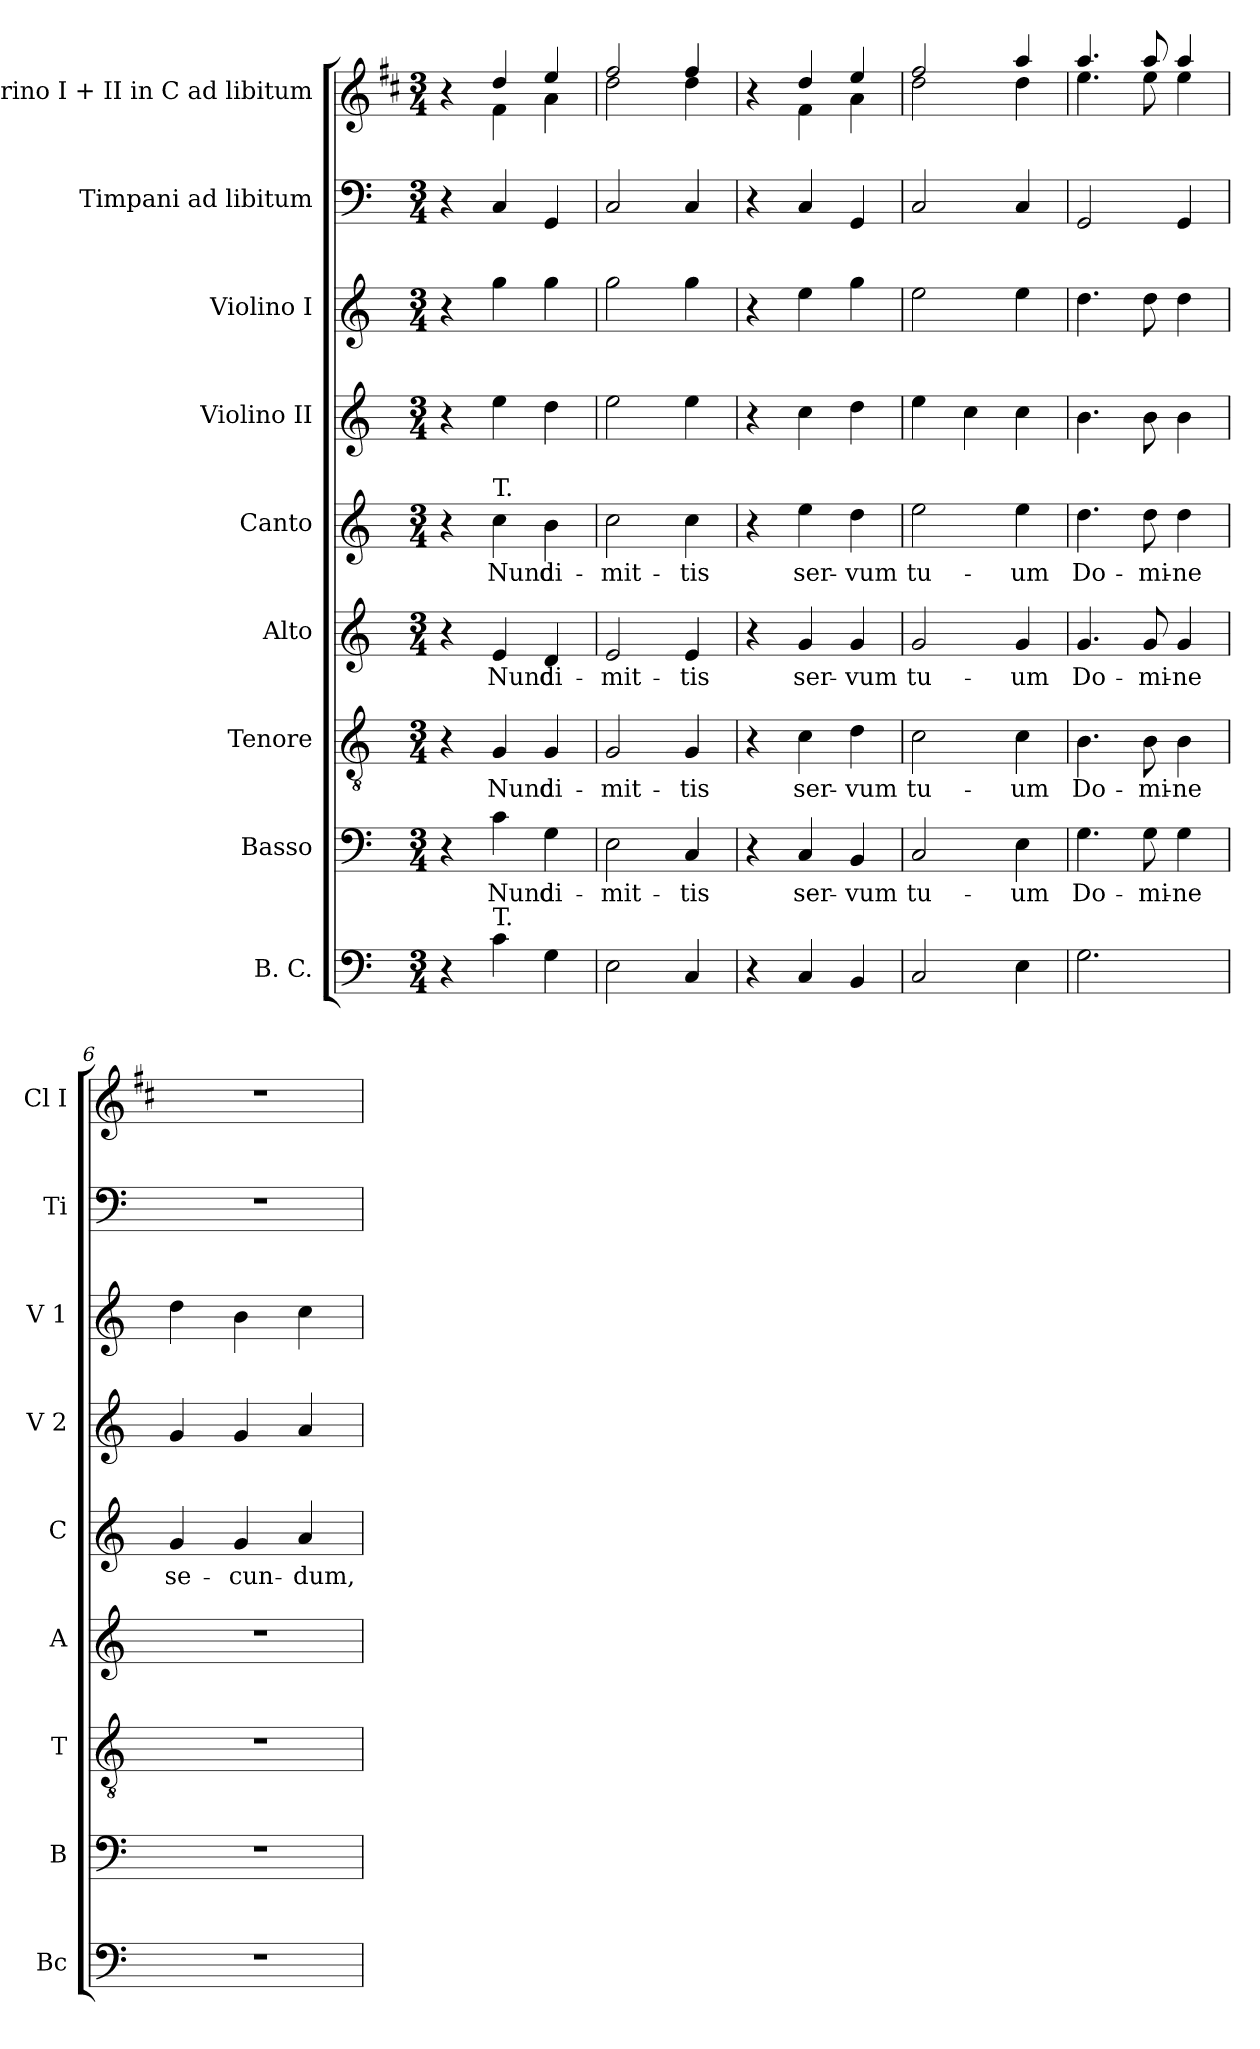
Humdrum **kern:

**kern	**kern	**text	**kern	**text	**kern	**text	**kern	**text	**kern	**kern	**kern	**kern
*part9	*part8	*part8	*part7	*part7	*part6	*part6	*part5	*part5	*part4	*part3	*part2	*part1
*staff9	*staff8	*staff8	*staff7	*staff7	*staff6	*staff6	*staff5	*staff5	*staff4	*staff3	*staff2	*staff1
*I"B. C.	*I"Basso	*	*I"Tenore	*	*I"Alto	*	*I"Canto	*	*I"Violino II	*I"Violino I	*I"Timpani ad libitum	*I"Clarino I + II in C ad libitum
*I'Bc	*I'B	*	*I'T	*	*I'A	*	*I'C	*	*I'V 2	*I'V 1	*I'Ti	*I'Cl I
*clefF4	*clefF4	*	*clefGv2	*	*clefG2	*	*clefG2	*	*clefG2	*clefG2	*clefF4	*clefG2
*	*	*	*	*	*	*	*	*	*	*	*	*ITrd1c2
*k[]	*k[]	*	*k[]	*	*k[]	*	*k[]	*	*k[]	*k[]	*k[]	*k[]
*M3/4	*M3/4	*	*M3/4	*	*M3/4	*	*M3/4	*	*M3/4	*M3/4	*M3/4	*M3/4
*MM100	*MM100	*	*MM100	*	*MM100	*	*MM100	*	*MM100	*MM100	*MM100	*MM100
=1	=1	=1	=1	=1	=1	=1	=1	=1	=1	=1	=1	=1
*	*	*	*	*	*	*	*	*	*	*	*	*^
4r	4r	.	4r	.	4r	.	4r	.	4r	4r	4r	4r	4ryy
!	!	!	!	!	!	!	!LO:TX:a:t=T.	!	!	!	!	!	!
!LO:TX:a:t=T.	!	!	!	!	!	!	!	!	!	!	!	!	!
!	!	!LO:LY:b	!	!LO:LY:b	!	!LO:LY:b	!	!LO:LY:b	!	!	!	!	!
4c\	4c\	Nunc	4G/	Nunc	4e/	Nunc	4cc\	Nunc	4ee\	4gg\	4C/	4cc/	4e\
!	!	!LO:LY:b	!	!LO:LY:b	!	!LO:LY:b	!	!LO:LY:b	!	!	!	!	!
4G\	4G\	di-	4G/	di-	4d/	di-	4b\	di-	4dd\	4gg\	4GG/	4dd/	4g\
=2	=2	=2	=2	=2	=2	=2	=2	=2	=2	=2	=2	=2	=2
!	!	!LO:LY:b	!	!LO:LY:b	!	!LO:LY:b	!	!LO:LY:b	!	!	!	!	!
2E\	2E\	-mit-	2G/	-mit-	2e/	-mit-	2cc\	-mit-	2ee\	2gg\	2C/	2ee/	2cc\
!	!	!LO:LY:b	!	!LO:LY:b	!	!LO:LY:b	!	!LO:LY:b	!	!	!	!	!
4C/	4C/	-tis	4G/	-tis	4e/	-tis	4cc\	-tis	4ee\	4gg\	4C/	4ee/	4cc\
=3	=3	=3	=3	=3	=3	=3	=3	=3	=3	=3	=3	=3	=3
4r	4r	.	4r	.	4r	.	4r	.	4r	4r	4r	4r	4ryy
!	!	!LO:LY:b	!	!LO:LY:b	!	!LO:LY:b	!	!LO:LY:b	!	!	!	!	!
4C/	4C/	ser-	4c\	ser-	4g/	ser-	4ee\	ser-	4cc\	4ee\	4C/	4cc/	4e\
!	!	!LO:LY:b	!	!LO:LY:b	!	!LO:LY:b	!	!LO:LY:b	!	!	!	!	!
4BB/	4BB/	-vum	4d\	-vum	4g/	-vum	4dd\	-vum	4dd\	4gg\	4GG/	4dd/	4g\
=4	=4	=4	=4	=4	=4	=4	=4	=4	=4	=4	=4	=4	=4
!	!	!LO:LY:b	!	!LO:LY:b	!	!LO:LY:b	!	!LO:LY:b	!	!	!	!	!
2C/	2C/	tu-	2c\	tu-	2g/	tu-	2ee\	tu-	4ee\	2ee\	2C/	2ee/	2cc\
.	.	.	.	.	.	.	.	.	4cc\	.	.	.	.
!	!	!LO:LY:b	!	!LO:LY:b	!	!LO:LY:b	!	!LO:LY:b	!	!	!	!	!
4E\	4E\	-um	4c\	-um	4g/	-um	4ee\	-um	4cc\	4ee\	4C/	4gg/	4cc\
=5	=5	=5	=5	=5	=5	=5	=5	=5	=5	=5	=5	=5	=5
!	!	!LO:LY:b	!	!LO:LY:b	!	!LO:LY:b	!	!LO:LY:b	!	!	!	!	!
2.G\	4.G\	Do-	4.B\	Do-	4.g/	Do-	4.dd\	Do-	4.b\	4.dd\	2GG/	4.gg/	4.dd\
!	!	!LO:LY:b	!	!LO:LY:b	!	!LO:LY:b	!	!LO:LY:b	!	!	!	!	!
.	8G\	-mi-	8B\	-mi-	8g/	-mi-	8dd\	-mi-	8b\	8dd\	.	8gg/	8dd\
!	!	!LO:LY:b	!	!LO:LY:b	!	!LO:LY:b	!	!LO:LY:b	!	!	!	!	!
.	4G\	-ne	4B\	-ne	4g/	-ne	4dd\	-ne	4b\	4dd\	4GG/	4gg/	4dd\
=6	=6	=6	=6	=6	=6	=6	=6	=6	=6	=6	=6	=6	=6
!	!	!	!	!	!	!	!	!LO:LY:b	!	!	!	!	!
*	*	*	*	*	*	*	*	*	*	*	*	*v	*v
2.r	2.r	.	2.r	.	2.r	.	4g/	se-	4g/	4dd\	2.r	2.r
!	!	!	!	!	!	!	!	!LO:LY:b	!	!	!	!
.	.	.	.	.	.	.	4g/	-cun-	4g/	4b\	.	.
!	!	!	!	!	!	!	!	!LO:LY:b	!	!	!	!
.	.	.	.	.	.	.	4a/	-dum,	4a/	4cc\	.	.
=	=	=	=	=	=	=	=	=	=	=	=	=
*-	*-	*-	*-	*-	*-	*-	*-	*-	*-	*-	*-	*-
